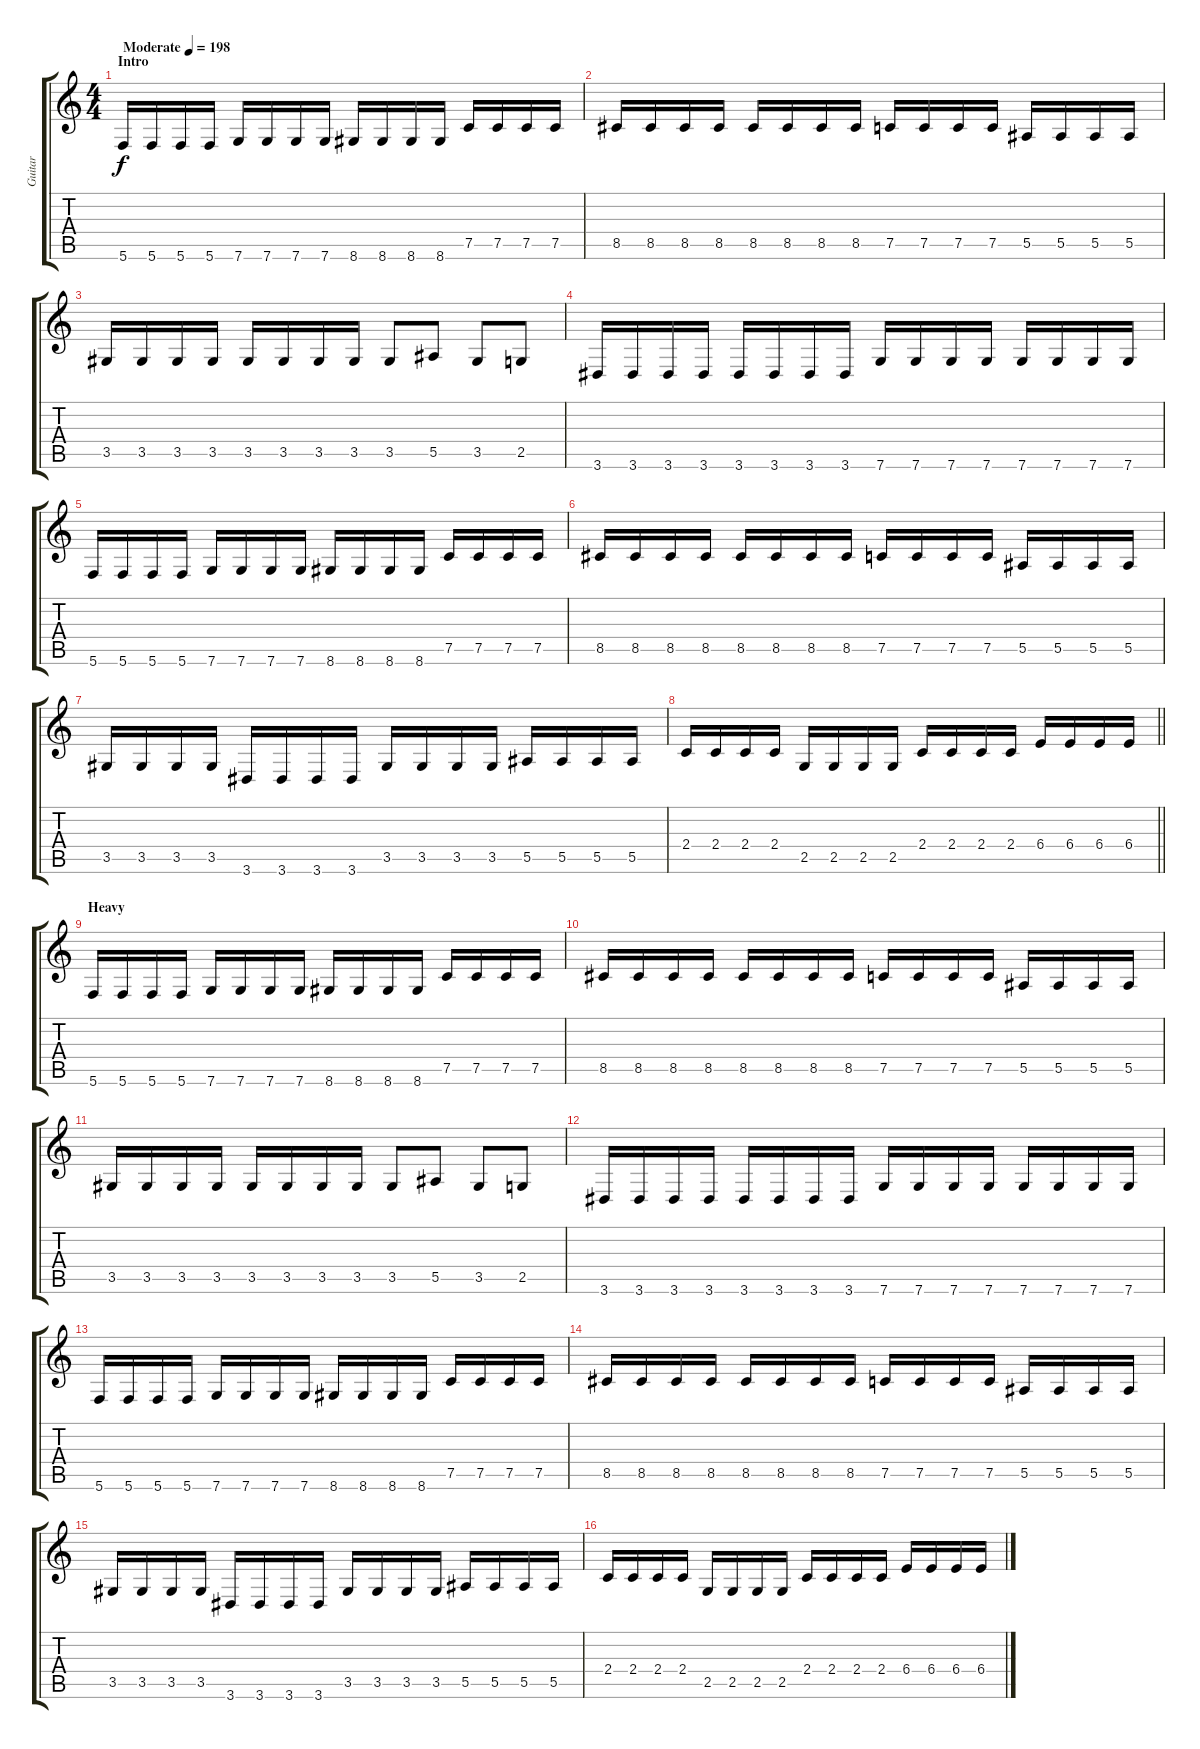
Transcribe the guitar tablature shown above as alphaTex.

\track ("Guitar" "Guitar") {instrument distortionguitar}
\staff {score tabs}
\tuning (C4 G3 Eb3 Bb2 F2 C2) {hide}
\ts (4 4)
\section ("" "Intro")
\tempo (198 "Moderate")
\clef g2
\ks c
5.6.16{dy f instrument distortionguitar} 5.6.16 5.6.16 5.6.16 7.6.16 7.6.16 7.6.16 7.6.16 8.6.16 8.6.16 8.6.16 8.6.16 7.5.16 7.5.16 7.5.16 7.5.16 |
8.5.16 8.5.16 8.5.16 8.5.16 8.5.16 8.5.16 8.5.16 8.5.16 7.5.16 7.5.16 7.5.16 7.5.16 5.5.16 5.5.16 5.5.16 5.5.16 |
3.5.16 3.5.16 3.5.16 3.5.16 3.5.16 3.5.16 3.5.16 3.5.16 3.5.8 5.5.8 3.5.8 2.5.8 |
3.6.16 3.6.16 3.6.16 3.6.16 3.6.16 3.6.16 3.6.16 3.6.16 7.6.16 7.6.16 7.6.16 7.6.16 7.6.16 7.6.16 7.6.16 7.6.16 |
5.6.16 5.6.16 5.6.16 5.6.16 7.6.16 7.6.16 7.6.16 7.6.16 8.6.16 8.6.16 8.6.16 8.6.16 7.5.16 7.5.16 7.5.16 7.5.16 |
8.5.16 8.5.16 8.5.16 8.5.16 8.5.16 8.5.16 8.5.16 8.5.16 7.5.16 7.5.16 7.5.16 7.5.16 5.5.16 5.5.16 5.5.16 5.5.16 |
3.5.16 3.5.16 3.5.16 3.5.16 3.6.16 3.6.16 3.6.16 3.6.16 3.5.16 3.5.16 3.5.16 3.5.16 5.5.16 5.5.16 5.5.16 5.5.16 |
\barLineRight lightlight
2.4.16 2.4.16 2.4.16 2.4.16 2.5.16 2.5.16 2.5.16 2.5.16 2.4.16 2.4.16 2.4.16 2.4.16 6.4.16 6.4.16 6.4.16 6.4.16 |
\section ("" "Heavy")
5.6.16 5.6.16 5.6.16 5.6.16 7.6.16 7.6.16 7.6.16 7.6.16 8.6.16 8.6.16 8.6.16 8.6.16 7.5.16 7.5.16 7.5.16 7.5.16 |
8.5.16 8.5.16 8.5.16 8.5.16 8.5.16 8.5.16 8.5.16 8.5.16 7.5.16 7.5.16 7.5.16 7.5.16 5.5.16 5.5.16 5.5.16 5.5.16 |
3.5.16 3.5.16 3.5.16 3.5.16 3.5.16 3.5.16 3.5.16 3.5.16 3.5.8 5.5.8 3.5.8 2.5.8 |
3.6.16 3.6.16 3.6.16 3.6.16 3.6.16 3.6.16 3.6.16 3.6.16 7.6.16 7.6.16 7.6.16 7.6.16 7.6.16 7.6.16 7.6.16 7.6.16 |
5.6.16 5.6.16 5.6.16 5.6.16 7.6.16 7.6.16 7.6.16 7.6.16 8.6.16 8.6.16 8.6.16 8.6.16 7.5.16 7.5.16 7.5.16 7.5.16 |
8.5.16 8.5.16 8.5.16 8.5.16 8.5.16 8.5.16 8.5.16 8.5.16 7.5.16 7.5.16 7.5.16 7.5.16 5.5.16 5.5.16 5.5.16 5.5.16 |
3.5.16 3.5.16 3.5.16 3.5.16 3.6.16 3.6.16 3.6.16 3.6.16 3.5.16 3.5.16 3.5.16 3.5.16 5.5.16 5.5.16 5.5.16 5.5.16 |
2.4.16 2.4.16 2.4.16 2.4.16 2.5.16 2.5.16 2.5.16 2.5.16 2.4.16 2.4.16 2.4.16 2.4.16 6.4.16 6.4.16 6.4.16 6.4.16
